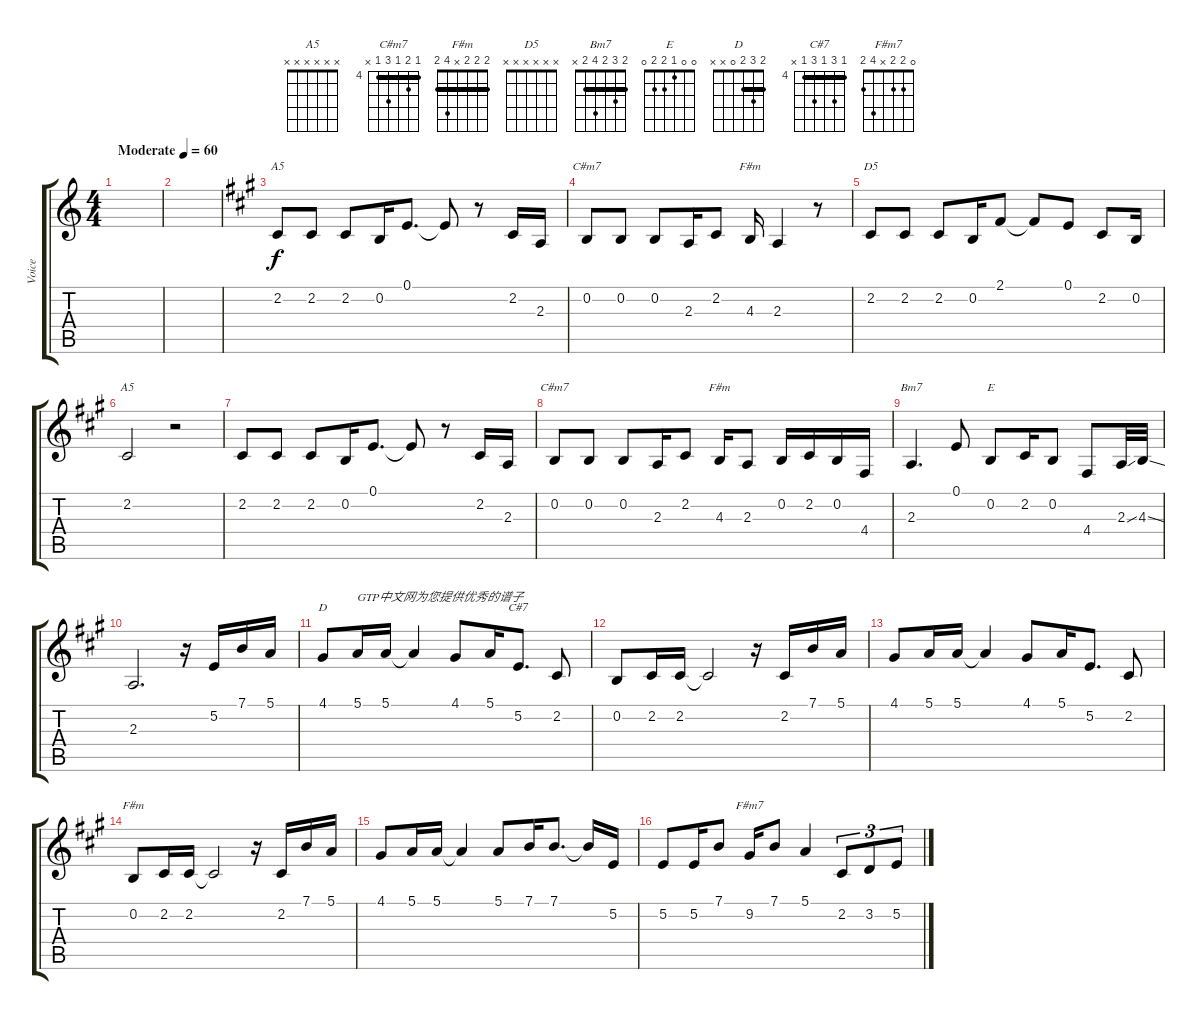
\track ("Voice" "Voice") {instrument flute}
\staff {score tabs}
\tuning (E4 B3 G3 D3 A2 E2) {hide}
\chord ("A5" 0 x 2 2 0 x)
\chord ("C#m7" x x x x x x)
\chord ("F#m" x x x x x x)
\chord ("D5" x x x x x x)
\chord ("A5" x x x x x x)
\chord ("C#m7" 4 5 4 6 4 x) {firstfret 4 barre 4}
\chord ("F#m" 2 2 2 4 0 2) {barre 2}
\chord ("Bm7" 2 3 2 4 2 x) {barre 2}
\chord ("E" 0 0 1 2 2 0)
\chord ("D" 2 3 2 0 x x) {barre 2}
\chord ("C#7" 4 6 4 6 4 x) {firstfret 4 barre 4}
\chord ("F#m" 2 2 2 x 4 2) {barre 2}
\chord ("F#m7" 0 2 2 x 4 2)
\ts (4 4)
\tempo (60 "Moderate")
\clef g2
\ks c
|
|
\ks a
2.2.8{ch "A5" txt " "} 2.2.8 2.2.8 0.2.16 0.1.8{d} 0.1{t}.8 r.8 2.2.16 2.3.16 |
0.2.8{ch "C#m7"} 0.2.8 0.2.8 2.3.16 2.2.8 4.3.16{ch "F#m"} 2.3.4 r.8 |
2.2.8{ch "D5"} 2.2.8 2.2.8 0.2.16 2.1.8 2.1{t}.8 0.1.8 2.2.8 0.2.16 |
2.2.2{ch "A5"} r.2 |
2.2.8 2.2.8 2.2.8 0.2.16 0.1.8{d} 0.1{t}.8 r.8 2.2.16 2.3.16 |
0.2.8{ch "C#m7"} 0.2.8 0.2.8 2.3.16 2.2.8 4.3.16{ch "F#m"} 2.3.8 0.2.16 2.2.16 0.2.16 4.4.16 |
2.3.4{d ch "Bm7"} 0.1.8 0.2.8{ch "E"} 2.2.16 0.2.8 4.4.8 2.3{ss}.32 4.3{ss}.32 |
2.3.2{d} r.16 5.2.16 7.1.16 5.1.16 |
4.1.8{ch "D"} 5.1.16{txt "GTP中文网为您提供优秀的谱子"} 5.1.16 5.1{t}.4 4.1.8 5.1.16 5.2.8{d ch "C#7"} 2.2.8 |
0.2.8 2.2.16 2.2.16 2.2{t}.2 r.16 2.2.16 7.1.16 5.1.16 |
4.1.8 5.1.16 5.1.16 5.1{t}.4 4.1.8 5.1.16 5.2.8{d} 2.2.8 |
0.2.8{ch "F#m"} 2.2.16 2.2.16 2.2{t}.2 r.16 2.2.16 7.1.16 5.1.16 |
4.1.8 5.1.16 5.1.16 5.1{t}.4 5.1.8 7.1.16 7.1.8{d} 7.1{t}.16 5.2.16 |
5.2.8 5.2.16 7.1.8 9.2.16{ch "F#m7"} 7.1.8 5.1.4 2.2.8{tu (3 2)} 3.2.8{tu (3 2)} 5.2.8{tu (3 2)}
